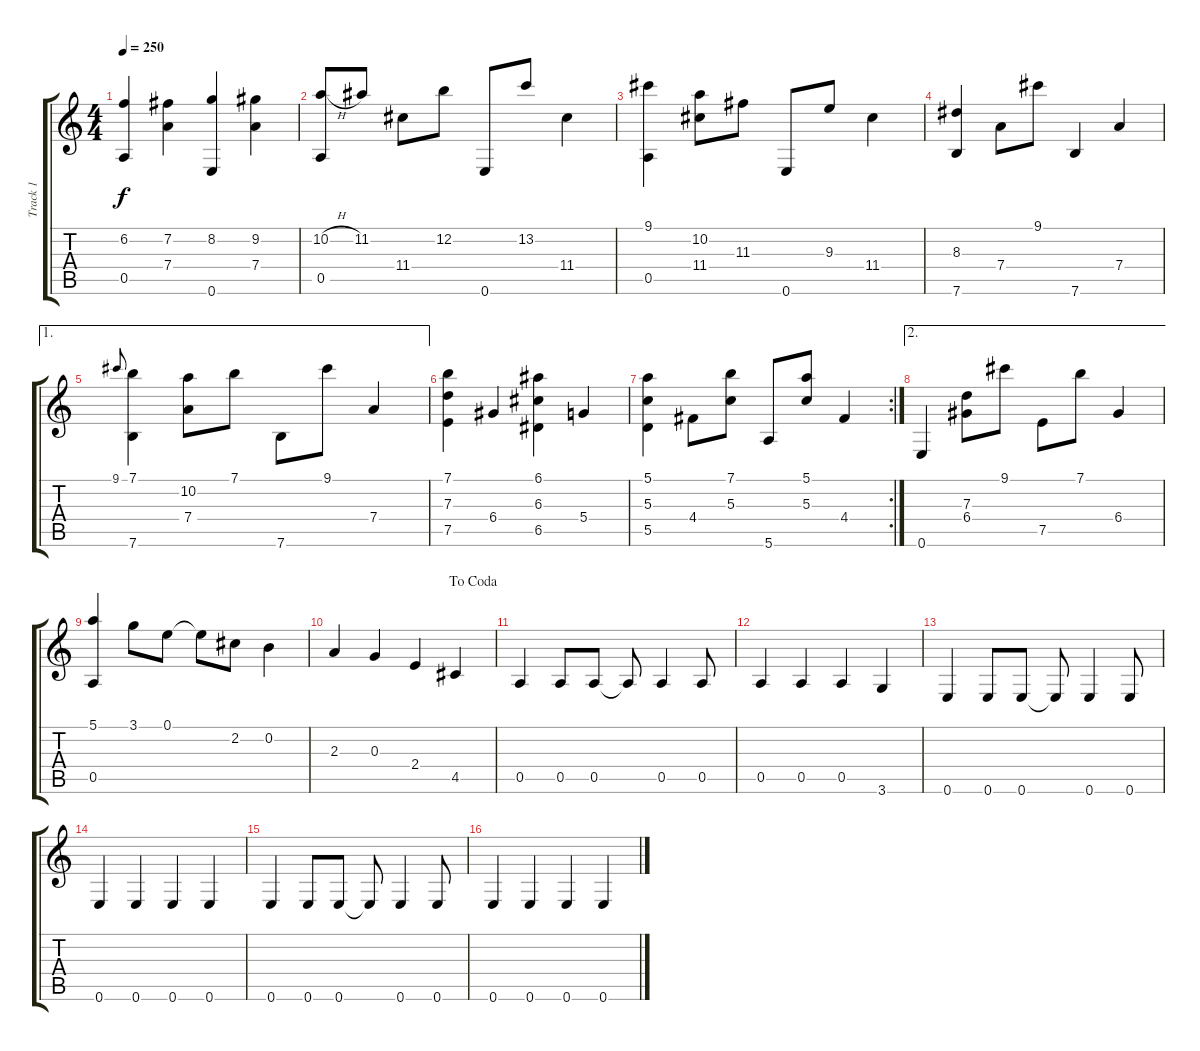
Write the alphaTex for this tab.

\track ("Track 1" "Track 1") {instrument acousticguitarsteel}
\staff {score tabs}
\tuning (E4 B3 G3 D3 A2 E2) {hide}
\ts (4 4)
\tempo 250
\clef g2
\ks c
(6.2 0.5).4{dy f} (7.2 7.4).4 (8.2 0.6).4 (9.2 7.4).4 |
(10.2{h} 0.5).8 11.2.8 11.4.8 12.2.8 0.6.8 13.2.8 11.4.4 |
(9.1 0.5).4 (10.2 11.4).8 11.3.8 0.6.8 9.3.8 11.4.4 |
(8.3 7.6).4 7.4.8 9.1.8 7.6.4 7.4.4 |
\ae 1
9.1.8{gr onbeat} (7.1 7.6).4 (10.2 7.4).8 7.1.8 7.6.8 9.1.8 7.4.4 |
(7.1 7.3 7.5).4 6.4.4 (6.1 6.3 6.5).4 5.4.4 |
\rc 2
(5.1 5.3 5.5).4 4.4.8 (7.1 5.3).8 5.6.8 (5.1 5.3).8 4.4.4 |
\ae 2
0.6.4 (7.3 6.4).8 9.1.8 7.5.8 7.1.8 6.4.4 |
(5.1 0.5).4 3.1.8 0.1.8 0.1{t}.8 2.2.8 0.2.4 |
\jump dacoda
2.3.4 0.3.4 2.4.4 4.5.4 |
0.5.4 0.5.8 0.5.8 0.5{t}.8 0.5.4 0.5.8 |
0.5.4 0.5.4 0.5.4 3.6.4 |
0.6.4 0.6.8 0.6.8 0.6{t}.8 0.6.4 0.6.8 |
0.6.4 0.6.4 0.6.4 0.6.4 |
0.6.4 0.6.8 0.6.8 0.6{t}.8 0.6.4 0.6.8 |
0.6.4 0.6.4 0.6.4 0.6.4
